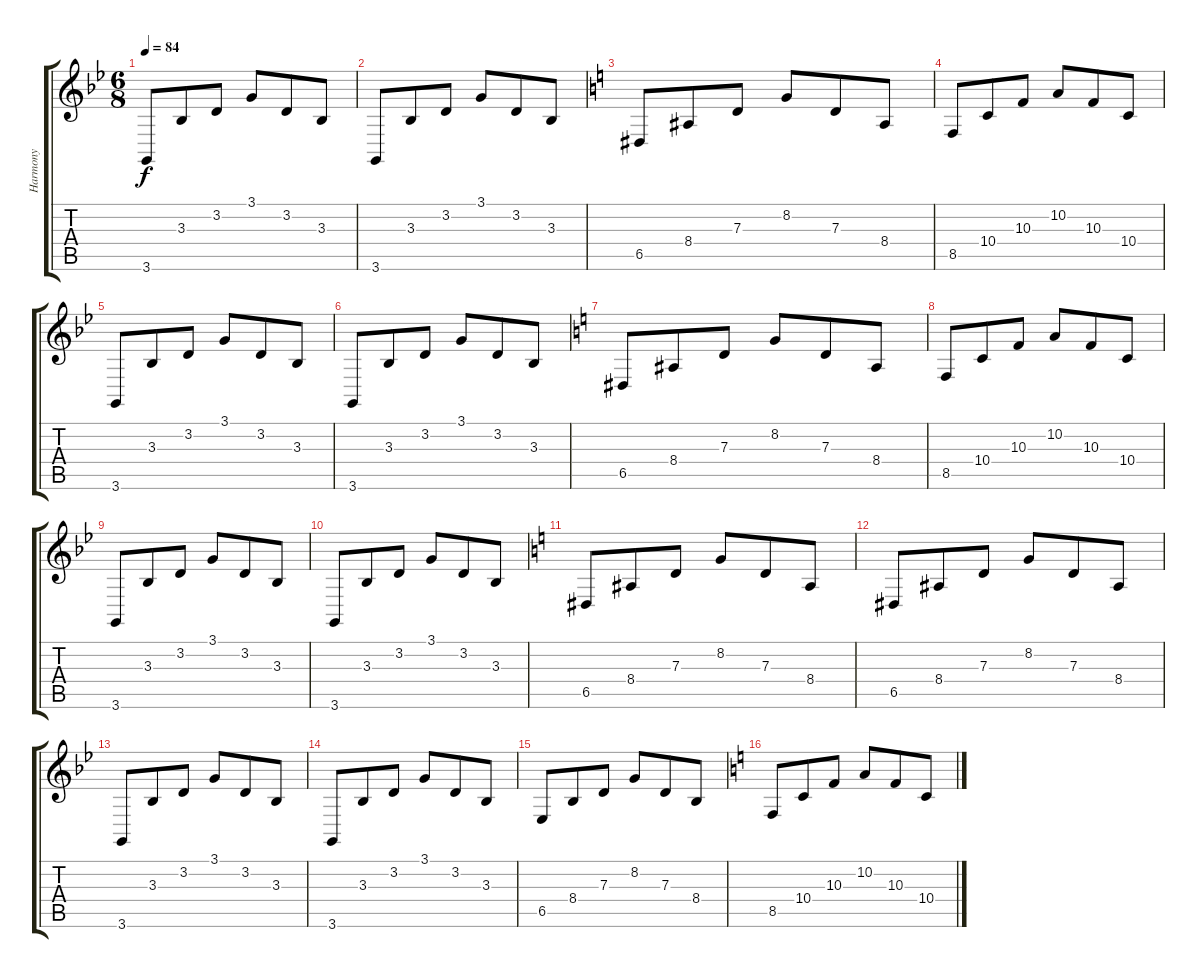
\track ("Harmony" "Harmony") {instrument acousticgrandpiano}
\staff {score tabs}
\tuning (E4 B3 G3 D3 A2 E2) {hide}
\ts (6 8)
\tempo 84
\clef g2
\ks bb
3.6.8{dy f} 3.3.8 3.2.8 3.1.8 3.2.8 3.3.8 |
3.6.8 3.3.8 3.2.8 3.1.8 3.2.8 3.3.8 |
\ks c
6.5.8 8.4.8 7.3.8 8.2.8 7.3.8 8.4.8 |
8.5.8 10.4.8 10.3.8 10.2.8 10.3.8 10.4.8 |
\ks bb
3.6.8 3.3.8 3.2.8 3.1.8 3.2.8 3.3.8 |
3.6.8 3.3.8 3.2.8 3.1.8 3.2.8 3.3.8 |
\ks c
6.5.8 8.4.8 7.3.8 8.2.8 7.3.8 8.4.8 |
8.5.8 10.4.8 10.3.8 10.2.8 10.3.8 10.4.8 |
\ks bb
3.6.8 3.3.8 3.2.8 3.1.8 3.2.8 3.3.8 |
3.6.8 3.3.8 3.2.8 3.1.8 3.2.8 3.3.8 |
\ks c
6.5.8 8.4.8 7.3.8 8.2.8 7.3.8 8.4.8 |
6.5.8 8.4.8 7.3.8 8.2.8 7.3.8 8.4.8 |
\ks bb
3.6.8 3.3.8 3.2.8 3.1.8 3.2.8 3.3.8 |
3.6.8 3.3.8 3.2.8 3.1.8 3.2.8 3.3.8 |
6.5.8 8.4.8 7.3.8 8.2.8 7.3.8 8.4.8 |
\ks c
8.5.8 10.4.8 10.3.8 10.2.8 10.3.8 10.4.8
